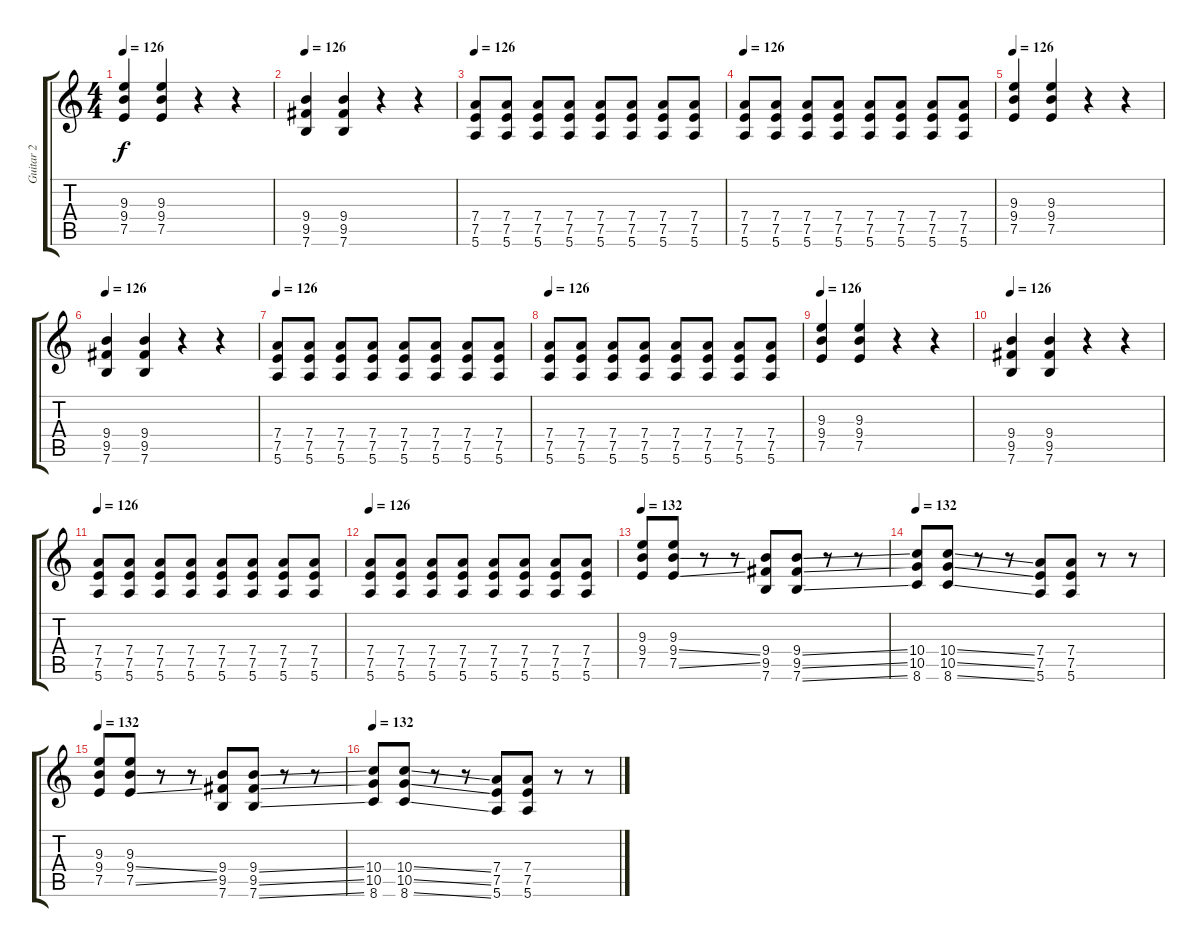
\track ("Guitar 2" "Guitar 2") {instrument distortionguitar}
\staff {score tabs}
\tuning (E4 B3 G3 D3 A2 E2) {hide}
\ts (4 4)
\tempo 126
\clef g2
\ks c
(9.3 9.4 7.5).4{dy f} (9.3 9.4 7.5).4 r.4 r.4 |
\tempo 126
(9.4 9.5 7.6).4 (9.4 9.5 7.6).4 r.4 r.4 |
\tempo 126
(7.4 7.5 5.6).8 (7.4 7.5 5.6).8 (7.4 7.5 5.6).8 (7.4 7.5 5.6).8 (7.4 7.5 5.6).8 (7.4 7.5 5.6).8 (7.4 7.5 5.6).8 (7.4 7.5 5.6).8 |
\tempo 126
(7.4 7.5 5.6).8 (7.4 7.5 5.6).8 (7.4 7.5 5.6).8 (7.4 7.5 5.6).8 (7.4 7.5 5.6).8 (7.4 7.5 5.6).8 (7.4 7.5 5.6).8 (7.4 7.5 5.6).8 |
\tempo 126
(9.3 9.4 7.5).4 (9.3 9.4 7.5).4 r.4 r.4 |
\tempo 126
(9.4 9.5 7.6).4 (9.4 9.5 7.6).4 r.4 r.4 |
\tempo 126
(7.4 7.5 5.6).8 (7.4 7.5 5.6).8 (7.4 7.5 5.6).8 (7.4 7.5 5.6).8 (7.4 7.5 5.6).8 (7.4 7.5 5.6).8 (7.4 7.5 5.6).8 (7.4 7.5 5.6).8 |
\tempo 126
(7.4 7.5 5.6).8 (7.4 7.5 5.6).8 (7.4 7.5 5.6).8 (7.4 7.5 5.6).8 (7.4 7.5 5.6).8 (7.4 7.5 5.6).8 (7.4 7.5 5.6).8 (7.4 7.5 5.6).8 |
\tempo 126
(9.3 9.4 7.5).4 (9.3 9.4 7.5).4 r.4 r.4 |
\tempo 126
(9.4 9.5 7.6).4 (9.4 9.5 7.6).4 r.4 r.4 |
\tempo 126
(7.4 7.5 5.6).8 (7.4 7.5 5.6).8 (7.4 7.5 5.6).8 (7.4 7.5 5.6).8 (7.4 7.5 5.6).8 (7.4 7.5 5.6).8 (7.4 7.5 5.6).8 (7.4 7.5 5.6).8 |
\tempo 126
(7.4 7.5 5.6).8 (7.4 7.5 5.6).8 (7.4 7.5 5.6).8 (7.4 7.5 5.6).8 (7.4 7.5 5.6).8 (7.4 7.5 5.6).8 (7.4 7.5 5.6).8 (7.4 7.5 5.6).8 |
\tempo 132
(9.3 9.4 7.5).8 (9.3 9.4{ss} 7.5{ss}).8 r.8 r.8 (9.4 9.5 7.6).8 (9.4{ss} 9.5{ss} 7.6{ss}).8 r.8 r.8 |
\tempo 132
(10.4 10.5 8.6).8 (10.4{ss} 10.5{ss} 8.6{ss}).8 r.8 r.8 (7.4 7.5 5.6).8 (7.4 7.5 5.6).8 r.8 r.8 |
\tempo 132
(9.3 9.4 7.5).8 (9.3 9.4{ss} 7.5{ss}).8 r.8 r.8 (9.4 9.5 7.6).8 (9.4{ss} 9.5{ss} 7.6{ss}).8 r.8 r.8 |
\tempo 132
(10.4 10.5 8.6).8 (10.4{ss} 10.5{ss} 8.6{ss}).8 r.8 r.8 (7.4 7.5 5.6).8 (7.4{ss} 7.5 5.6).8 r.8 r.8
